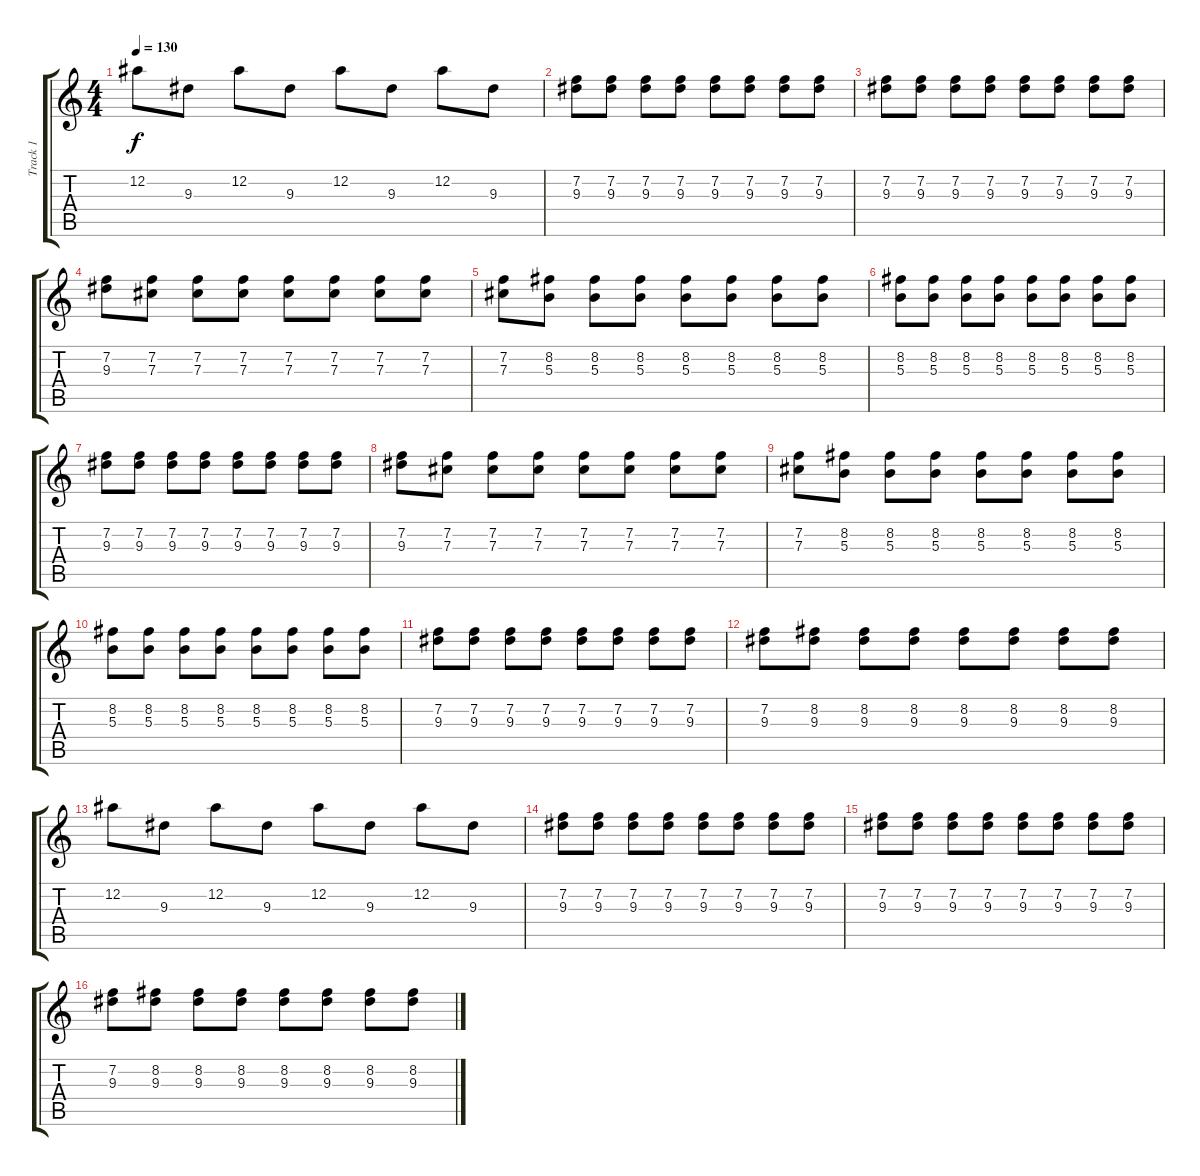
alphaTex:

\track ("Track 1" "Track 1") {instrument distortionguitar}
\staff {score tabs}
\tuning (Eb4 Bb3 Gb3 Db3 Ab2 Eb2) {hide}
\ts (4 4)
\tempo 130
\clef g2
\ks c
12.2.8{dy f} 9.3.8 12.2.8 9.3.8 12.2.8 9.3.8 12.2.8 9.3.8 |
(7.2 9.3).8 (7.2 9.3).8 (7.2 9.3).8 (7.2 9.3).8 (7.2 9.3).8 (7.2 9.3).8 (7.2 9.3).8 (7.2 9.3).8 |
(7.2 9.3).8 (7.2 9.3).8 (7.2 9.3).8 (7.2 9.3).8 (7.2 9.3).8 (7.2 9.3).8 (7.2 9.3).8 (7.2 9.3).8 |
(7.2 9.3).8 (7.2 7.3).8 (7.2 7.3).8 (7.2 7.3).8 (7.2 7.3).8 (7.2 7.3).8 (7.2 7.3).8 (7.2 7.3).8 |
(7.2 7.3).8 (8.2 5.3).8 (8.2 5.3).8 (8.2 5.3).8 (8.2 5.3).8 (8.2 5.3).8 (8.2 5.3).8 (8.2 5.3).8 |
(8.2 5.3).8 (8.2 5.3).8 (8.2 5.3).8 (8.2 5.3).8 (8.2 5.3).8 (8.2 5.3).8 (8.2 5.3).8 (8.2 5.3).8 |
(7.2 9.3).8 (7.2 9.3).8 (7.2 9.3).8 (7.2 9.3).8 (7.2 9.3).8 (7.2 9.3).8 (7.2 9.3).8 (7.2 9.3).8 |
(7.2 9.3).8 (7.2 7.3).8 (7.2 7.3).8 (7.2 7.3).8 (7.2 7.3).8 (7.2 7.3).8 (7.2 7.3).8 (7.2 7.3).8 |
(7.2 7.3).8 (8.2 5.3).8 (8.2 5.3).8 (8.2 5.3).8 (8.2 5.3).8 (8.2 5.3).8 (8.2 5.3).8 (8.2 5.3).8 |
(8.2 5.3).8 (8.2 5.3).8 (8.2 5.3).8 (8.2 5.3).8 (8.2 5.3).8 (8.2 5.3).8 (8.2 5.3).8 (8.2 5.3).8 |
(7.2 9.3).8 (7.2 9.3).8 (7.2 9.3).8 (7.2 9.3).8 (7.2 9.3).8 (7.2 9.3).8 (7.2 9.3).8 (7.2 9.3).8 |
(7.2 9.3).8 (8.2 9.3).8 (8.2 9.3).8 (8.2 9.3).8 (8.2 9.3).8 (8.2 9.3).8 (8.2 9.3).8 (8.2 9.3).8 |
12.2.8 9.3.8 12.2.8 9.3.8 12.2.8 9.3.8 12.2.8 9.3.8 |
(7.2 9.3).8 (7.2 9.3).8 (7.2 9.3).8 (7.2 9.3).8 (7.2 9.3).8 (7.2 9.3).8 (7.2 9.3).8 (7.2 9.3).8 |
(7.2 9.3).8 (7.2 9.3).8 (7.2 9.3).8 (7.2 9.3).8 (7.2 9.3).8 (7.2 9.3).8 (7.2 9.3).8 (7.2 9.3).8 |
(7.2 9.3).8 (8.2 9.3).8 (8.2 9.3).8 (8.2 9.3).8 (8.2 9.3).8 (8.2 9.3).8 (8.2 9.3).8 (8.2 9.3).8
